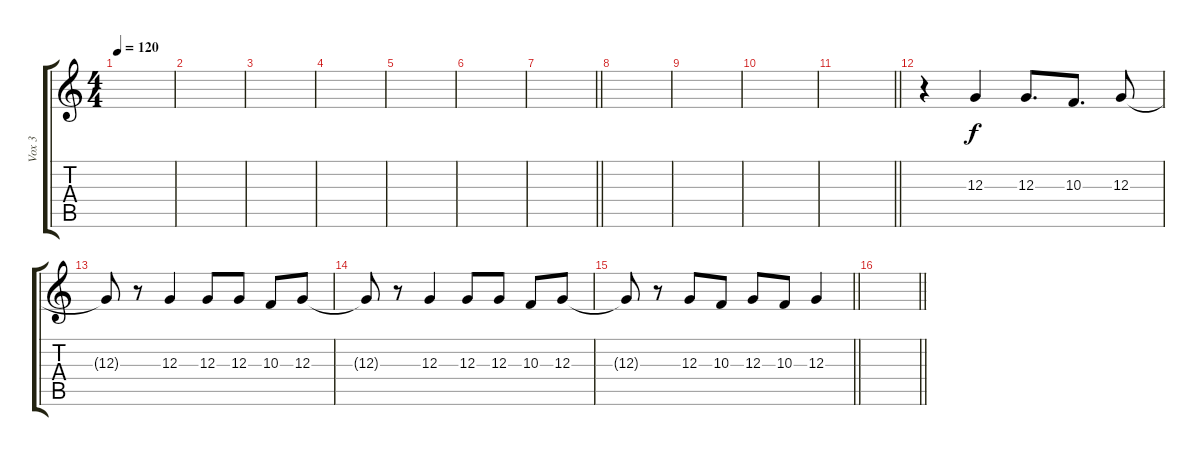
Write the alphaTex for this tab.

\track ("Vox 3" "Vox 3") {instrument viola}
\staff {score tabs}
\tuning (E4 B3 G3 D3 A2 E2) {hide}
\ts (4 4)
\tempo 120
\clef g2
\ks c
|
|
|
|
|
|
\barLineRight lightlight
|
|
|
|
\barLineRight lightlight
|
r.4 12.3.4 12.3.8{d} 10.3.8{d} 12.3.8 |
12.3{t}.8 r.8 12.3.4 12.3.8 12.3.8 10.3.8 12.3.8 |
12.3{t}.8 r.8 12.3.4 12.3.8 12.3.8 10.3.8 12.3.8 |
\barLineRight lightlight
12.3{t}.8 r.8 12.3.8 10.3.8 12.3.8 10.3.8 12.3.4 |
\section ("" " ")
\barLineRight lightlight
